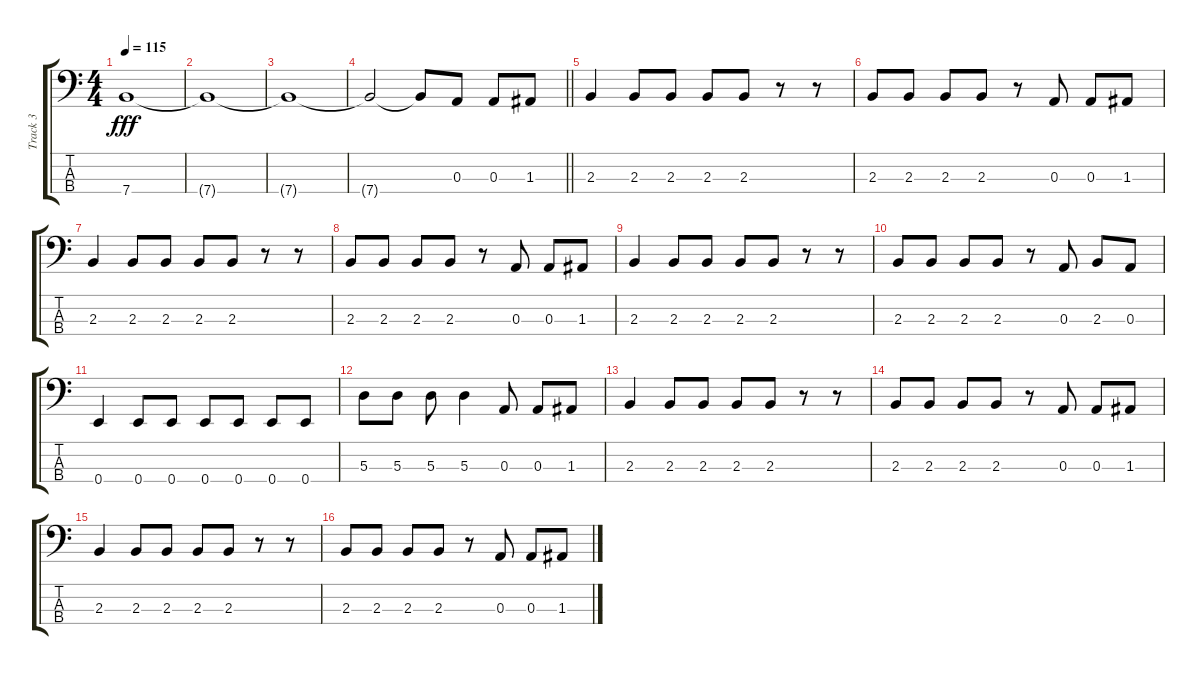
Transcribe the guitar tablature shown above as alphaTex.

\track ("Track 3" "Track 3") {instrument electricbassfinger}
\staff {score tabs}
\tuning (G2 D2 A1 E1) {hide}
\ts (4 4)
\tempo 115
\clef f4
\ks c
7.4.1{dy fff} |
7.4{t}.1 |
7.4{t}.1 |
\barLineRight lightlight
7.4{t}.2 7.4{t}.8 0.3.8 0.3.8 1.3.8 |
2.3.4 2.3.8 2.3.8 2.3.8 2.3.8 r.8 r.8 |
2.3.8 2.3.8 2.3.8 2.3.8 r.8 0.3.8 0.3.8 1.3.8 |
2.3.4 2.3.8 2.3.8 2.3.8 2.3.8 r.8 r.8 |
2.3.8 2.3.8 2.3.8 2.3.8 r.8 0.3.8 0.3.8 1.3.8 |
2.3.4 2.3.8 2.3.8 2.3.8 2.3.8 r.8 r.8 |
2.3.8 2.3.8 2.3.8 2.3.8 r.8 0.3.8 2.3.8 0.3.8 |
0.4.4 0.4.8 0.4.8 0.4.8 0.4.8 0.4.8 0.4.8 |
5.3.8 5.3.8 5.3.8 5.3.4 0.3.8 0.3.8 1.3.8 |
2.3.4 2.3.8 2.3.8 2.3.8 2.3.8 r.8 r.8 |
2.3.8 2.3.8 2.3.8 2.3.8 r.8 0.3.8 0.3.8 1.3.8 |
2.3.4 2.3.8 2.3.8 2.3.8 2.3.8 r.8 r.8 |
2.3.8 2.3.8 2.3.8 2.3.8 r.8 0.3.8 0.3.8 1.3.8
